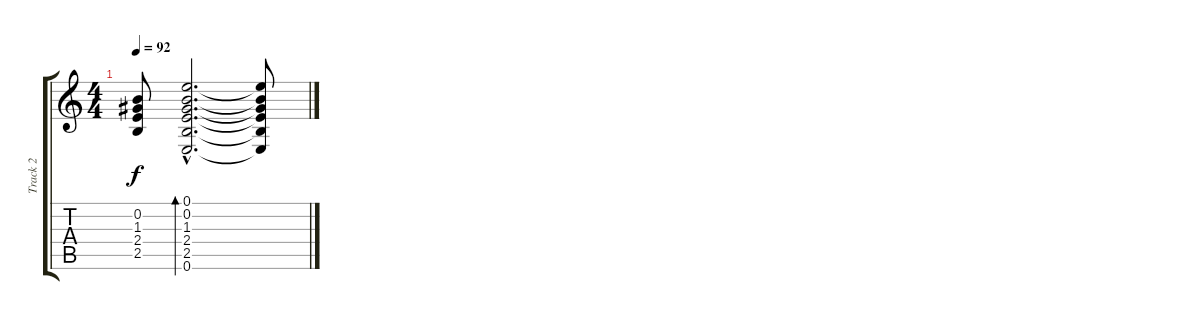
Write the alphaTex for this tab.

\track ("Track 2" "Track 2") {instrument electricguitarclean}
\staff {score tabs}
\tuning (E4 B3 G3 D3 A2 E2) {hide}
\ts (4 4)
\tempo 92
\clef g2
\ks c
(0.2{t} 1.3{t} 2.4{t} 2.5{t}).8{dy f} (0.1{hac} 0.2{hac} 1.3{hac} 2.4{hac} 2.5{hac} 0.6{hac}).2{d bd 480} (0.1{t} 0.2{t} 1.3{t} 2.4{t} 2.5{t} 0.6{t}).8
